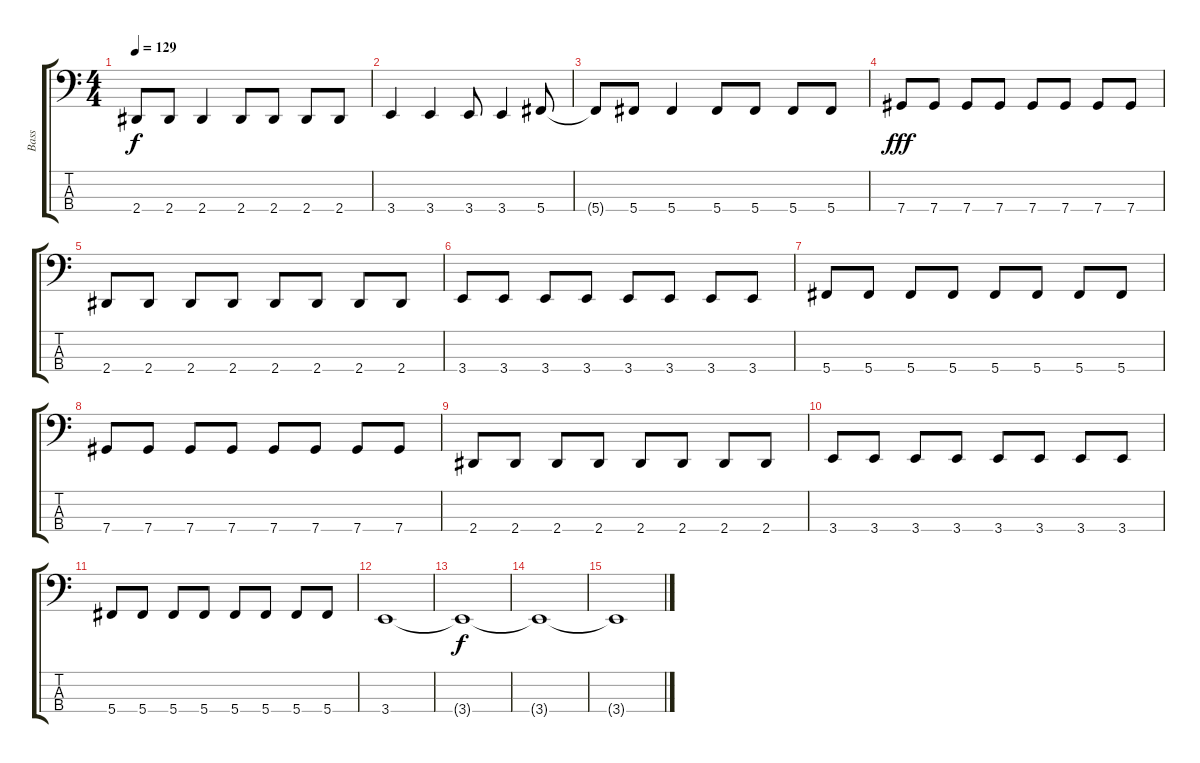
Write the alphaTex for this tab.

\track ("Bass" "Bass") {instrument electricbassfinger}
\staff {score tabs}
\tuning (Gb2 Db2 Ab1 Db1) {hide}
\ts (4 4)
\tempo 129
\clef f4
\ks c
2.4{t}.8{dy f} 2.4.8 2.4.4 2.4.8 2.4.8 2.4.8 2.4.8 |
3.4.4 3.4.4 3.4.8 3.4.4 5.4.8 |
5.4{t}.8 5.4.8 5.4.4 5.4.8 5.4.8 5.4.8 5.4.8 |
7.4.8{dy fff} 7.4.8 7.4.8 7.4.8 7.4.8 7.4.8 7.4.8 7.4.8 |
2.4.8 2.4.8 2.4.8 2.4.8 2.4.8 2.4.8 2.4.8 2.4.8 |
3.4.8 3.4.8 3.4.8 3.4.8 3.4.8 3.4.8 3.4.8 3.4.8 |
5.4.8 5.4.8 5.4.8 5.4.8 5.4.8 5.4.8 5.4.8 5.4.8 |
7.4.8 7.4.8 7.4.8 7.4.8 7.4.8 7.4.8 7.4.8 7.4.8 |
2.4.8 2.4.8 2.4.8 2.4.8 2.4.8 2.4.8 2.4.8 2.4.8 |
3.4.8 3.4.8 3.4.8 3.4.8 3.4.8 3.4.8 3.4.8 3.4.8 |
5.4.8 5.4.8 5.4.8 5.4.8 5.4.8 5.4.8 5.4.8 5.4.8 |
3.4.1{volume 2} |
3.4{t}.1{dy f} |
3.4{t}.1 |
3.4{t}.1
